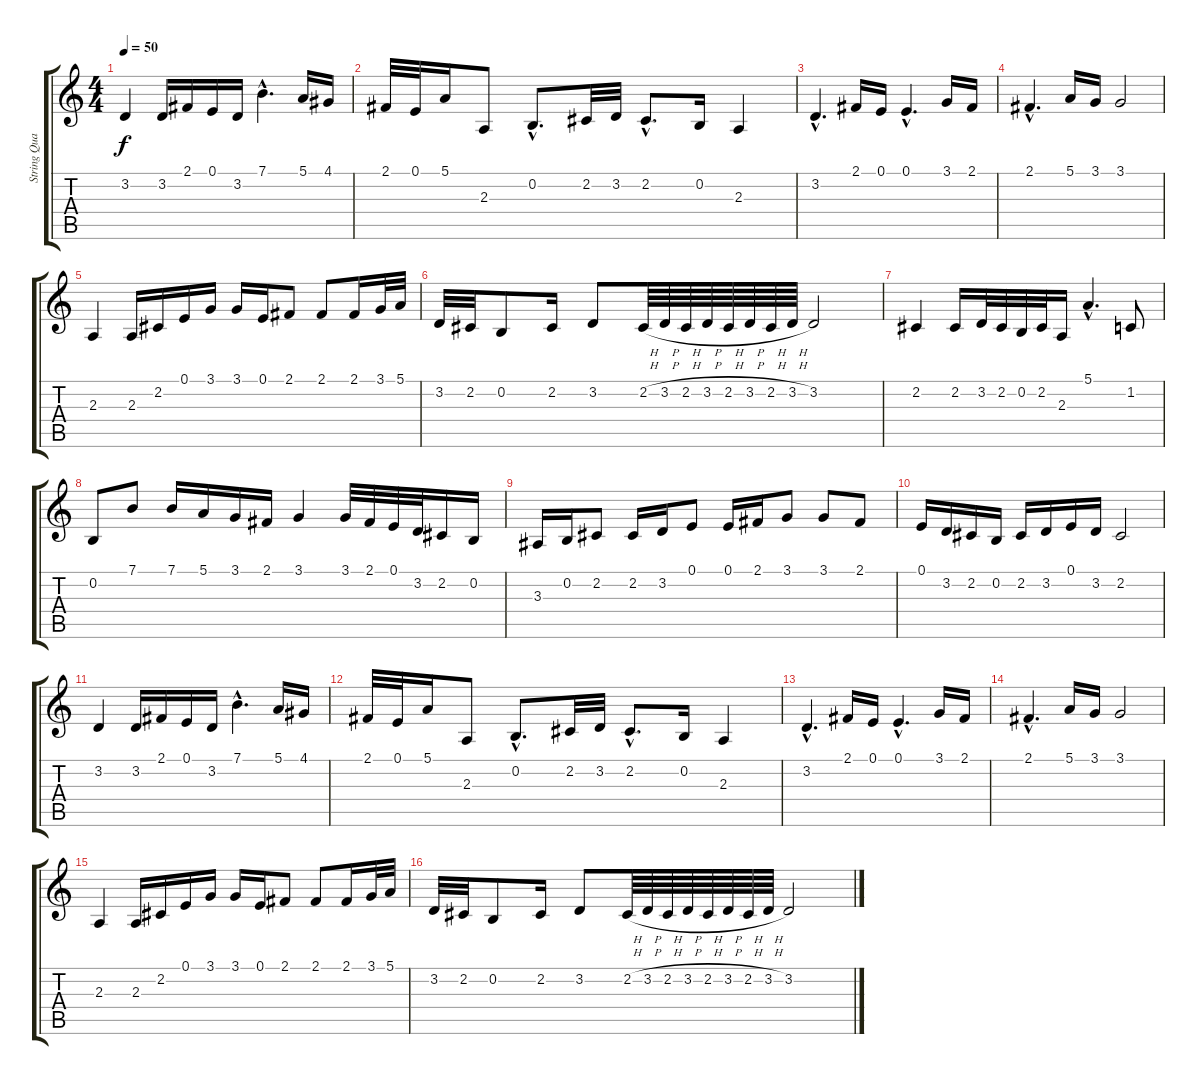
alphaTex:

\track ("String Quartet" "String Qua") {instrument stringensemble1}
\staff {score tabs}
\tuning (E4 B3 G3 D3 A2 E2) {hide}
\ts (4 4)
\tempo 50
\clef g2
\ks c
3.2.4{dy f} 3.2.16 2.1.16 0.1.16 3.2.16 7.1{hac}.4{d} 5.1.16 4.1.16 |
2.1.32 0.1.32 5.1.16 2.3.8 0.2{hac}.8{d} 2.2.32 3.2.32 2.2{hac}.8{d} 0.2.16 2.3.4 |
3.2{hac}.4{d} 2.1.16 0.1.16 0.1{hac}.4{d} 3.1.16 2.1.16 |
2.1{hac}.4{d} 5.1.16 3.1.16 3.1.2 |
2.3.4 2.3.16 2.2.16 0.1.16 3.1.16 3.1.16 0.1.16 2.1.8 2.1.8 2.1.16 3.1.32 5.1.32 |
3.2.32 2.2.32 0.2.8 2.2.16 3.2.8 2.2{h}.64 3.2{h}.64 2.2{h}.64 3.2{h}.64 2.2{h}.64 3.2{h}.64 2.2{h}.64 3.2{h}.64 3.2.2 |
2.2.4 2.2.16 3.2.32 2.2.32 0.2.32 2.2.32 2.3.16 5.1{hac}.4{d} 1.2.8 |
0.2.8 7.1.8 7.1.16 5.1.16 3.1.16 2.1.16 3.1.4 3.1.32 2.1.32 0.1.32 3.2.32 2.2.16 0.2.16 |
3.3.16 0.2.16 2.2.8 2.2.16 3.2.16 0.1.8 0.1.16 2.1.16 3.1.8 3.1.8 2.1.8 |
0.1.16 3.2.16 2.2.16 0.2.16 2.2.16 3.2.16 0.1.16 3.2.16 2.2.2 |
3.2.4 3.2.16 2.1.16 0.1.16 3.2.16 7.1{hac}.4{d} 5.1.16 4.1.16 |
2.1.32 0.1.32 5.1.16 2.3.8 0.2{hac}.8{d} 2.2.32 3.2.32 2.2{hac}.8{d} 0.2.16 2.3.4 |
3.2{hac}.4{d} 2.1.16 0.1.16 0.1{hac}.4{d} 3.1.16 2.1.16 |
2.1{hac}.4{d} 5.1.16 3.1.16 3.1.2 |
2.3.4 2.3.16 2.2.16 0.1.16 3.1.16 3.1.16 0.1.16 2.1.8 2.1.8 2.1.16 3.1.32 5.1.32 |
3.2.32 2.2.32 0.2.8 2.2.16 3.2.8 2.2{h}.64 3.2{h}.64 2.2{h}.64 3.2{h}.64 2.2{h}.64 3.2{h}.64 2.2{h}.64 3.2{h}.64 3.2.2
